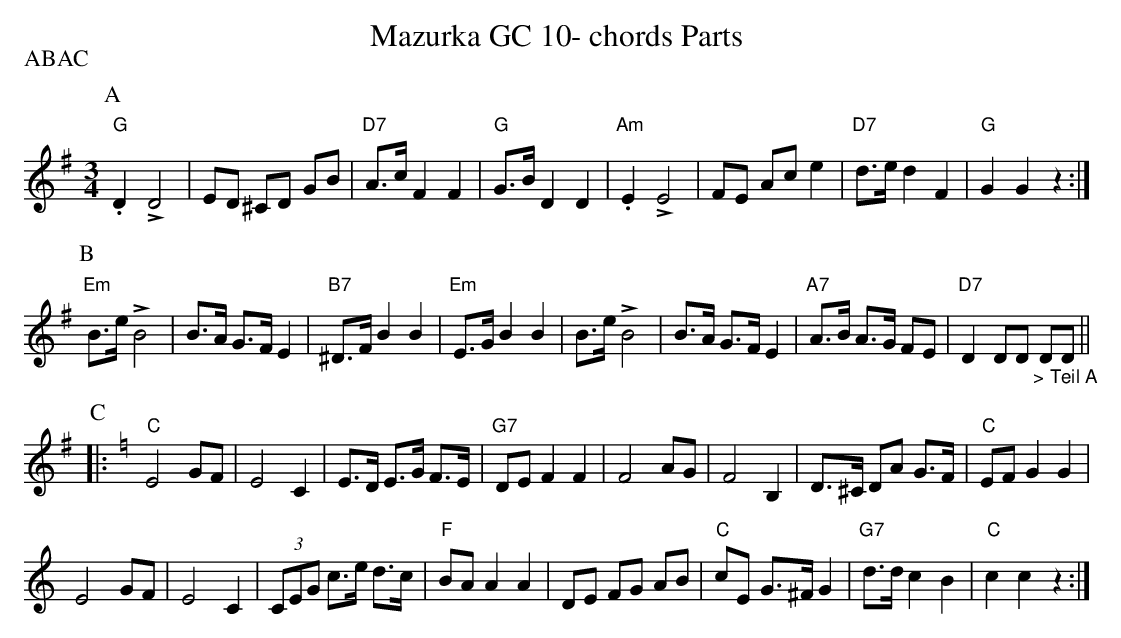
X:1
T:Mazurka GC 10- chords Parts
P:ABAC
M:3/4
L:1/8
K:Gmaj%%MIDI gchordon
[P:A] "G".D2!>!D4 | ED ^CD GB | "D7"A>c F2F2 | "G"G>B D2D2 | "Am".E2!>!E4 | FE Ac e2 | "D7"d>e d2F2 | "G"G2G2z2 :|
[P:B] "Em"B>e !>!B4 | B>A G>F E2 | "B7"^D>F B2B2 | "Em"E>G B2B2 | B>e !>!B4 | B>A G>F E2 | "A7"A>B A>G FE | "D7"D2DD "_> Teil A"DD ||
[P:C] |: [K:Cmaj] "C"E4GF | E4C2 | E>D E>G F>E | "G7"DE F2F2 | F4 AG | F4B,2 | D>^C DA G>F | "C"EF G2G2 |
E4 GF | E4C2 | (3CEG c>e d>c | "F"BAA2A2 | DE FG AB | "C"cE G>^F G2 | "G7"d>d c2B2 | "C"c2c2z2 :|
